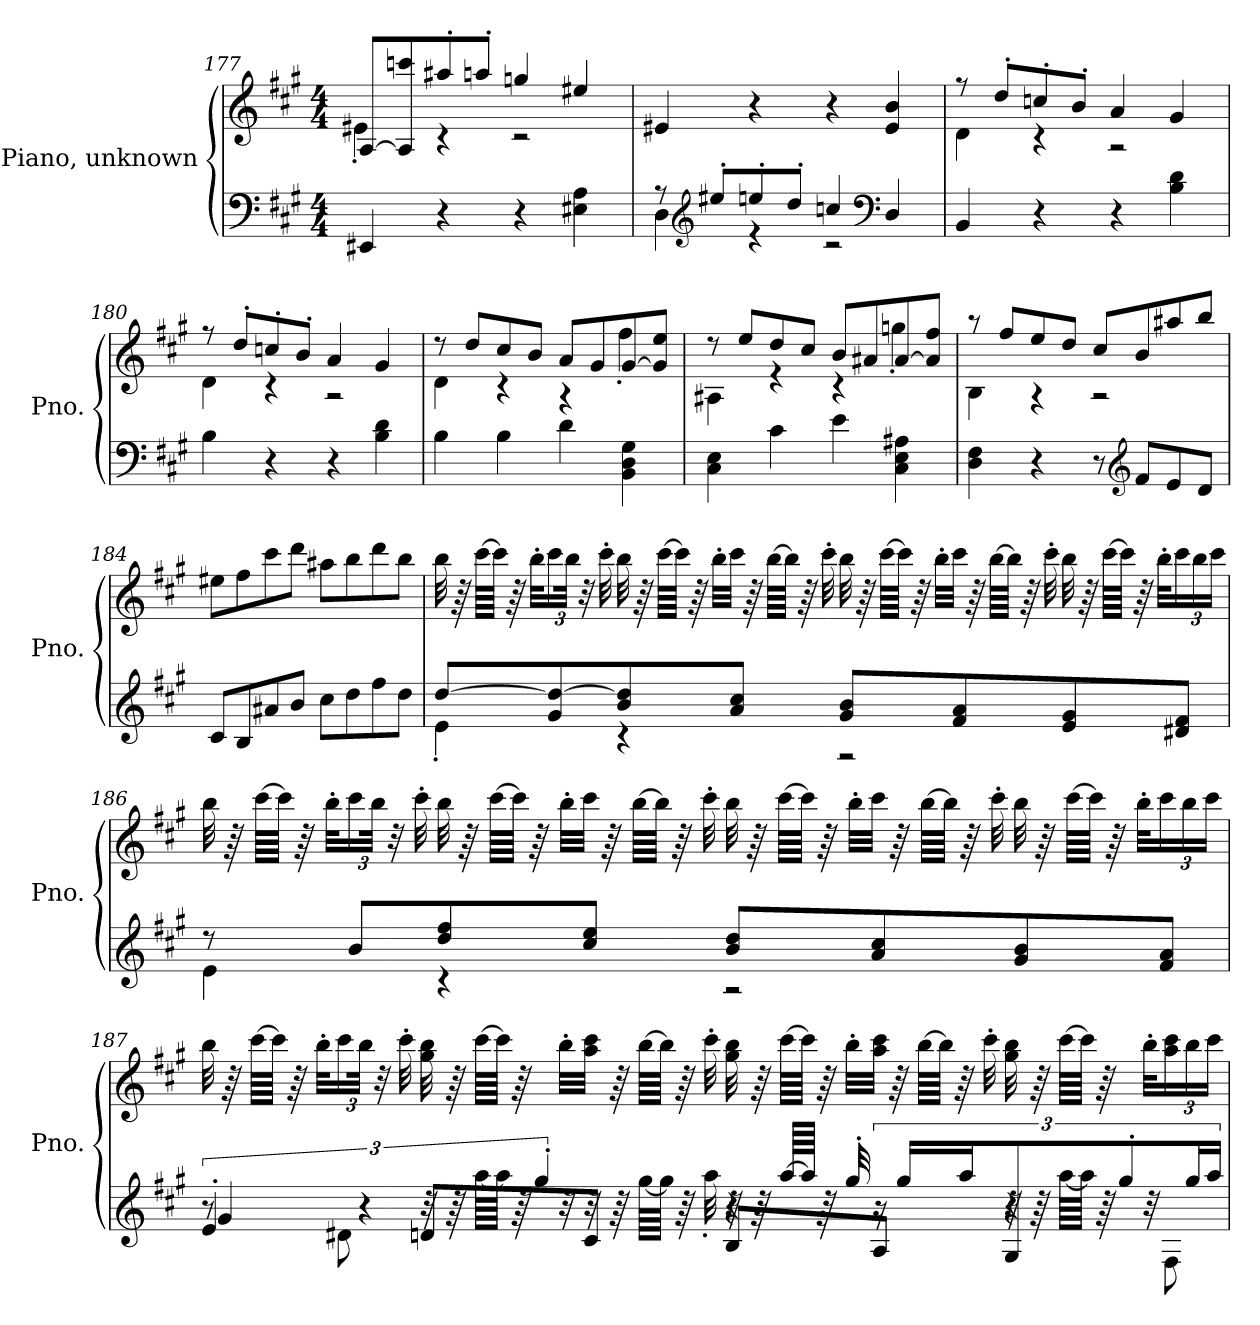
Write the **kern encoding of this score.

**kern	**kern
*part1	*part1
*staff2	*staff1
*I"Piano, unknown	*
*I'Pno.	*
*clefF4	*clefG2
*k[f#c#g#]	*k[f#c#g#]
*M4/4	*M4/4
=177	=177
*	*^
4EE#X/	[8A/L	4e#X'\
.	8A/] 8cccn/	.
4r	8aa#X'/	4r
.	8aan'/J	.
4r	4ggn/	2r
4E#X\ 4A\	4ee#X/	.
*	*v	*v
=178	=178
*^	*
8r	4D\	4e#X/
*clefG2	*	*
8ee#X'/L	.	.
8een'/	4r	4r
8dd'/J	.	.
4ccn/	2r	4r
*clefF4	*	*
4D/	.	4e#/ 4b/
*v	*v	*
!!LO:LB:g=z
=179	=179
*	*^
4BB/	8r	4d\
.	8dd'/L	.
4r	8ccn'/	4r
.	8b'/J	.
4r	4a/	2r
4B\ 4d\	4g#/	.
=180	=180	=180
4B\	8r	4d\
.	8dd'/L	.
4r	8ccn'/	4r
.	8b'/J	.
4r	4a/	2r
4B\ 4d\	4g#/	.
=181	=181	=181
4B\	8r	4d\
.	8dd/L	.
4B\	8cc#/	4r
.	8b/J	.
4d\	8a/L	4r
.	8g#/	.
4BB\ 4D\ 4G#\	[8g#/	4ff#'\
.	8g#/] 8ee/J	.
=182	=182	=182
4C#\ 4E\	8r	4A#X\
.	8ee/L	.
4c#\	8dd/	4r
.	8cc#/J	.
4e\	8b/L	4r
.	8a#X/	.
4C#\ 4E\ 4A#X\	[8a#/	4ggn'\
.	8a#/] 8ff#/J	.
!!LO:LB:g=z	!!
=183	=183	=183
4D\ 4F#\	8r	4B\
.	8ff#/L	.
4r	8ee/	4r
.	8dd/J	.
8r	8cc#/L	2r
*clefG2	*	*
8f#/L	8b/	.
8e/	8aa#X/	.
8d/J	8bb/J	.
*	*v	*v
=184	=184
8c#/L	8ee#X\L
8B/	8ff#\
8a#X/	8ccc#\
8b/J	8ddd\J
8cc#\L	8aa#X\L
8dd\	8bb\
8ff#\	8ddd\
8dd\J	8bb\J
!!LO:LB:g=z
=185	=185
*^	*
[8dd/L	4e'\	32bb\
.	.	64r
.	.	[64ccc#\LLLL
.	.	64ccc#\JJJJ]
.	.	64r
.	.	32bb'\KLL
*	*	*Xbrackettup
8g#/ 8dd/_	.	24ccc#\
.	.	48bb\JJk
.	.	32r
.	.	32ccc#'\
8b/ 8dd/]	4r	32bb\
.	.	64r
.	.	[64ccc#\LLLL
.	.	64ccc#\JJJJ]
.	.	64r
.	.	32bb'\LLL
8a/ 8cc#/J	.	32ccc#\JJJ
.	.	64r
.	.	[64bb\LLLL
.	.	64bb\JJJJ]
.	.	64r
.	.	32ccc#'\
8g#/ 8b/L	2r	32bb\
.	.	64r
.	.	[64ccc#\LLLL
.	.	64ccc#\JJJJ]
.	.	64r
.	.	32bb'\LLL
8f#/ 8a/	.	32ccc#\JJJ
.	.	64r
.	.	[64bb\LLLL
.	.	64bb\JJJJ]
.	.	64r
.	.	32ccc#'\
8e/ 8g#/	.	32bb\
.	.	64r
.	.	[64ccc#\LLLL
.	.	64ccc#\JJJJ]
.	.	64r
.	.	32bb'\KLL
8d#X/ 8f#/J	.	24ccc#\
.	.	24bb\
.	.	24ccc#\JJ
!!LO:PB:g=z
=186	=186	=186
8r	4e\	32bb\
.	.	64r
.	.	[64ccc#\LLLL
.	.	64ccc#\JJJJ]
.	.	64r
.	.	32bb'\KLL
8b/L	.	24ccc#\
.	.	48bb\JJk
.	.	32r
.	.	32ccc#'\
8dd/ 8ff#/	4r	32bb\
.	.	64r
.	.	[64ccc#\LLLL
.	.	64ccc#\JJJJ]
.	.	64r
.	.	32bb'\LLL
8cc#/ 8ee/J	.	32ccc#\JJJ
.	.	64r
.	.	[64bb\LLLL
.	.	64bb\JJJJ]
.	.	64r
.	.	32ccc#'\
8b/ 8dd/L	2r	32bb\
.	.	64r
.	.	[64ccc#\LLLL
.	.	64ccc#\JJJJ]
.	.	64r
.	.	32bb'\LLL
8a/ 8cc#/	.	32ccc#\JJJ
.	.	64r
.	.	[64bb\LLLL
.	.	64bb\JJJJ]
.	.	64r
.	.	32ccc#'\
8g#/ 8b/	.	32bb\
.	.	64r
.	.	[64ccc#\LLLL
.	.	64ccc#\JJJJ]
.	.	64r
.	.	32bb'\KLL
8f#/ 8a/J	.	24ccc#\
.	.	24bb\
.	.	24ccc#\JJ
!!LO:LB:g=z
=187	=187	=187
*	*^	*
6e'/	8r	4g#/	32bb\
.	.	.	64r
.	.	.	[64ccc#\LLLL
.	.	.	64ccc#\JJJJ]
.	.	.	64r
.	.	.	32bb'\KLL
.	8d#X\	.	24ccc#\
6r	.	.	48bb\JJk
.	.	.	32r
.	.	.	32ccc#'\
.	32r	8dn/L	32gg#\ 32bb\
.	64r	.	64r
.	[64aa\LLLL	.	[64ccc#\LLLL
.	64aa\JJJJ]	.	64ccc#\JJJJ]
.	64r	.	64r
6gg#'/	.	.	.
.	32r	.	32bb'\LLL
.	32r	8c#/J	32aa\ 32ccc#\JJJ
.	64r	.	64r
.	[64gg#\LLLL	.	[64bb\LLLL
.	64gg#\JJJJ]	.	64bb\JJJJ]
.	64r	.	64r
.	32aa'\	.	32ccc#'\
32r	4r	8B/L	32gg#\ 32bb\
64r	.	.	64r
[64aa/LLLL	.	.	[64ccc#\LLLL
64aa/JJJJ]	.	.	64ccc#\JJJJ]
64r	.	.	64r
32gg#'/	.	.	32bb'\LLL
24r	.	8A/J	32aa\ 32ccc#\JJJ
.	.	.	64r
24gg#/LL	.	.	.
.	.	.	[64bb\LLLL
.	.	.	64bb\JJJJ]
.	.	.	64r
24aa/J	.	.	.
.	.	.	32ccc#'\
*Xbrackettup	*	*	*
12G#/	32r	4r	32gg#\ 32bb\
.	64r	.	64r
.	[64aa\LLLL	.	[64ccc#\LLLL
.	64aa\JJJJ]	.	64ccc#\JJJJ]
.	64r	.	64r
12gg#'/	.	.	.
.	32r	.	32bb'\KLL
.	8F#\	.	24aa\ 24ccc#\
24gg#/L	.	.	24bb\
24aa/JJ	.	.	24ccc#\JJ
*v	*v	*v	*
=	=
*-	*-
